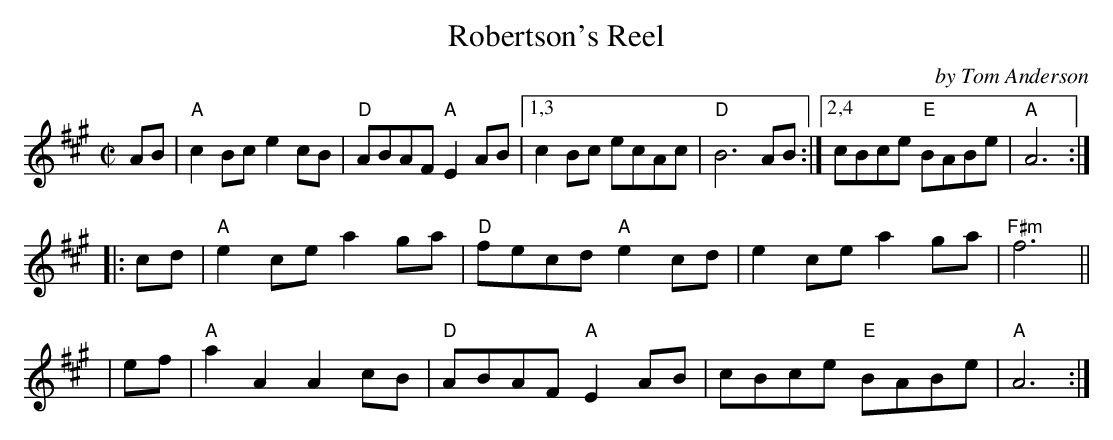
X:1
T: Robertson's Reel
C: by Tom Anderson
M: C|
L: 1/8
K: A
AB |\
"A"c2Bc e2cB | "D"ABAF "A"E2AB |1,3 c2Bc ecAc | "D"B6 AB :|2,4 cBce "E"BABe | "A"A6 :|
|: cd | "A"e2ce a2ga | "D"fecd "A"e2cd | e2ce a2ga | "F#m"f6 ||
|  ef | "A"a2A2 A2cB | "D"ABAF "A"E2AB | cBce "E"BABe | "A"A6 :|
